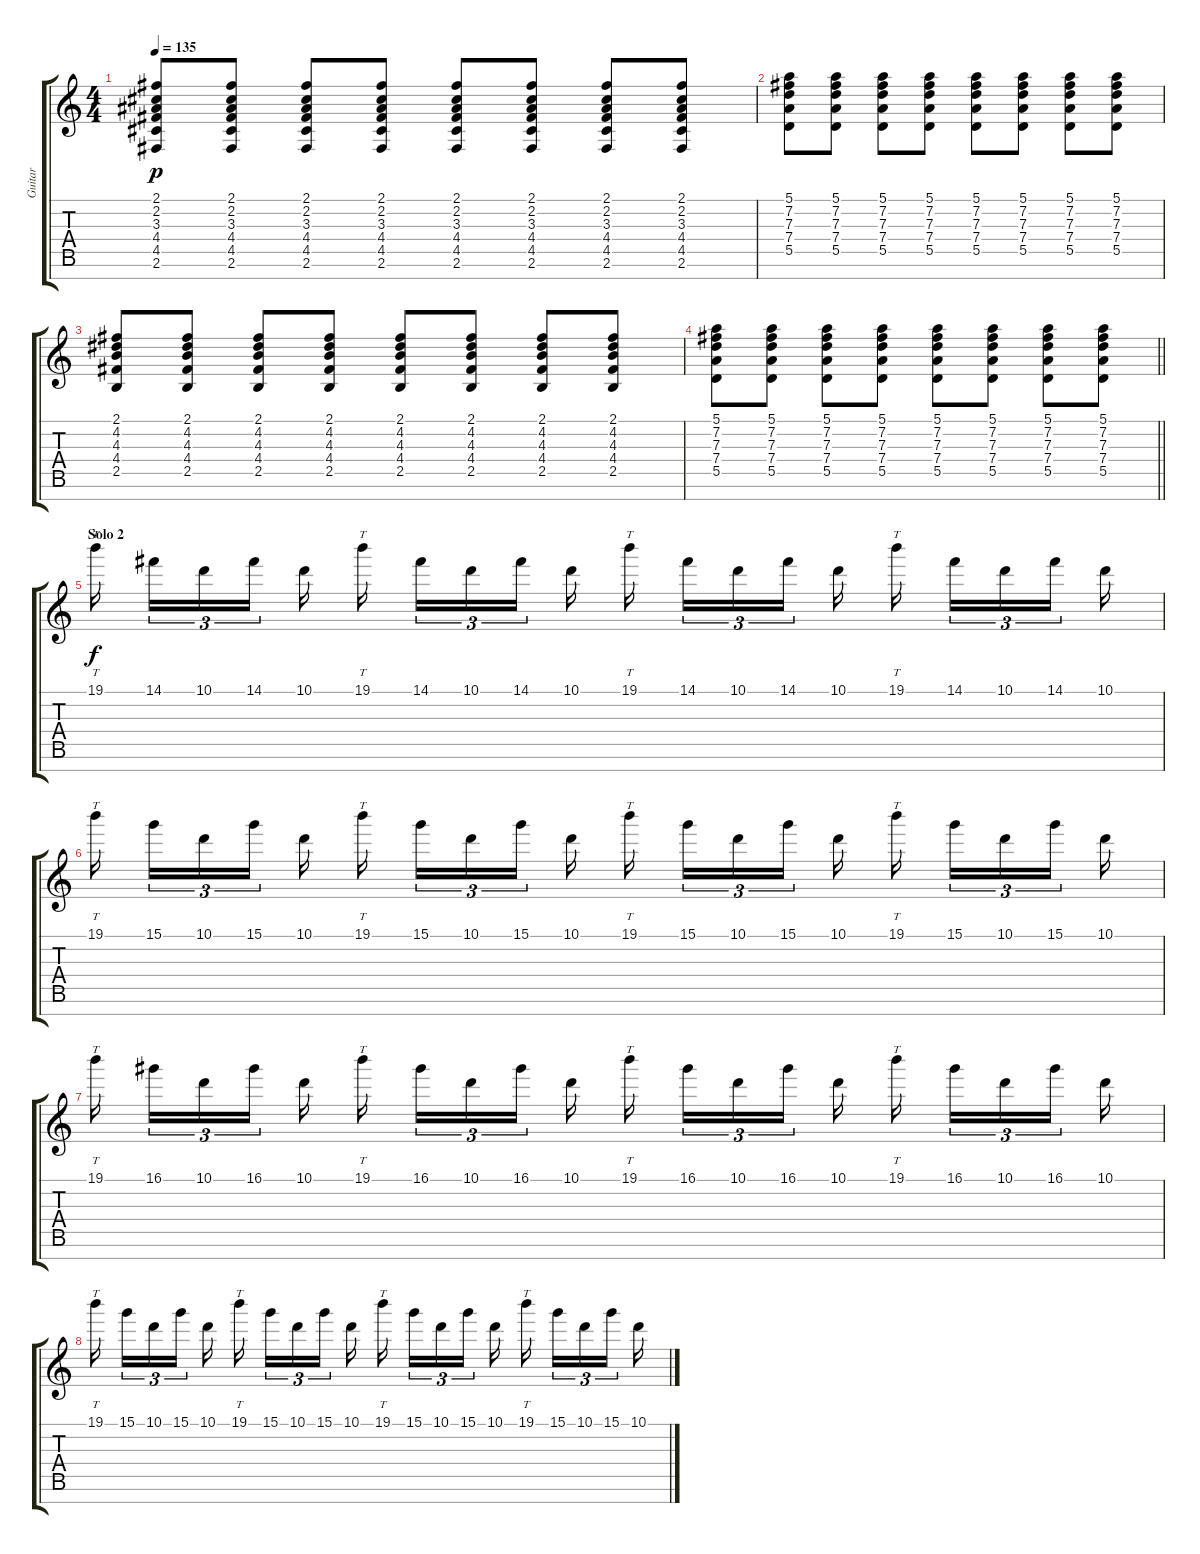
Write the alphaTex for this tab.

\track ("Guitar" "Guitar") {instrument distortionguitar}
\staff {score tabs}
\tuning (E4 B3 G3 D3 A2 E2 B1) {hide}
\ts (4 4)
\tempo 135
\clef g2
\ks c
(2.1 2.2 3.3 4.4 4.5 2.6).8{dy p} (2.1 2.2 3.3 4.4 4.5 2.6).8 (2.1 2.2 3.3 4.4 4.5 2.6).8 (2.1 2.2 3.3 4.4 4.5 2.6).8 (2.1 2.2 3.3 4.4 4.5 2.6).8 (2.1 2.2 3.3 4.4 4.5 2.6).8 (2.1 2.2 3.3 4.4 4.5 2.6).8 (2.1 2.2 3.3 4.4 4.5 2.6).8 |
(5.1 7.2 7.3 7.4 5.5).8 (5.1 7.2 7.3 7.4 5.5).8 (5.1 7.2 7.3 7.4 5.5).8 (5.1 7.2 7.3 7.4 5.5).8 (5.1 7.2 7.3 7.4 5.5).8 (5.1 7.2 7.3 7.4 5.5).8 (5.1 7.2 7.3 7.4 5.5).8 (5.1 7.2 7.3 7.4 5.5).8 |
(2.1 4.2 4.3 4.4 2.5).8 (2.1 4.2 4.3 4.4 2.5).8 (2.1 4.2 4.3 4.4 2.5).8 (2.1 4.2 4.3 4.4 2.5).8 (2.1 4.2 4.3 4.4 2.5).8 (2.1 4.2 4.3 4.4 2.5).8 (2.1 4.2 4.3 4.4 2.5).8 (2.1 4.2 4.3 4.4 2.5).8 |
\barLineRight lightlight
(5.1 7.2 7.3 7.4 5.5).8 (5.1 7.2 7.3 7.4 5.5).8 (5.1 7.2 7.3 7.4 5.5).8 (5.1 7.2 7.3 7.4 5.5).8 (5.1 7.2 7.3 7.4 5.5).8 (5.1 7.2 7.3 7.4 5.5).8 (5.1 7.2 7.3 7.4 5.5).8 (5.1 7.2 7.3 7.4 5.5).8 |
\section ("" "Solo 2")
19.1.16{tt dy f volume 16 balance 8 beam splitsecondary} 14.1.16{tu (3 2)} 10.1.16{tu (3 2)} 14.1.16{tu (3 2) beam splitsecondary} 10.1.16 19.1.16{tt beam splitsecondary} 14.1.16{tu (3 2)} 10.1.16{tu (3 2)} 14.1.16{tu (3 2) beam splitsecondary} 10.1.16 19.1.16{tt beam splitsecondary} 14.1.16{tu (3 2)} 10.1.16{tu (3 2)} 14.1.16{tu (3 2) beam splitsecondary} 10.1.16 19.1.16{tt beam splitsecondary} 14.1.16{tu (3 2)} 10.1.16{tu (3 2)} 14.1.16{tu (3 2) beam splitsecondary} 10.1.16 |
19.1.16{tt beam splitsecondary} 15.1.16{tu (3 2)} 10.1.16{tu (3 2)} 15.1.16{tu (3 2) beam splitsecondary} 10.1.16 19.1.16{tt beam splitsecondary} 15.1.16{tu (3 2)} 10.1.16{tu (3 2)} 15.1.16{tu (3 2) beam splitsecondary} 10.1.16 19.1.16{tt beam splitsecondary} 15.1.16{tu (3 2)} 10.1.16{tu (3 2)} 15.1.16{tu (3 2) beam splitsecondary} 10.1.16 19.1.16{tt beam splitsecondary} 15.1.16{tu (3 2)} 10.1.16{tu (3 2)} 15.1.16{tu (3 2) beam splitsecondary} 10.1.16 |
19.1.16{tt beam splitsecondary} 16.1.16{tu (3 2)} 10.1.16{tu (3 2)} 16.1.16{tu (3 2) beam splitsecondary} 10.1.16 19.1.16{tt beam splitsecondary} 16.1.16{tu (3 2)} 10.1.16{tu (3 2)} 16.1.16{tu (3 2) beam splitsecondary} 10.1.16 19.1.16{tt beam splitsecondary} 16.1.16{tu (3 2)} 10.1.16{tu (3 2)} 16.1.16{tu (3 2) beam splitsecondary} 10.1.16 19.1.16{tt beam splitsecondary} 16.1.16{tu (3 2)} 10.1.16{tu (3 2)} 16.1.16{tu (3 2) beam splitsecondary} 10.1.16 |
19.1.16{tt beam splitsecondary} 15.1.16{tu (3 2)} 10.1.16{tu (3 2)} 15.1.16{tu (3 2) beam splitsecondary} 10.1.16 19.1.16{tt beam splitsecondary} 15.1.16{tu (3 2)} 10.1.16{tu (3 2)} 15.1.16{tu (3 2) beam splitsecondary} 10.1.16 19.1.16{tt beam splitsecondary} 15.1.16{tu (3 2)} 10.1.16{tu (3 2)} 15.1.16{tu (3 2) beam splitsecondary} 10.1.16 19.1.16{tt beam splitsecondary} 15.1.16{tu (3 2)} 10.1.16{tu (3 2)} 15.1.16{tu (3 2) beam splitsecondary} 10.1.16
